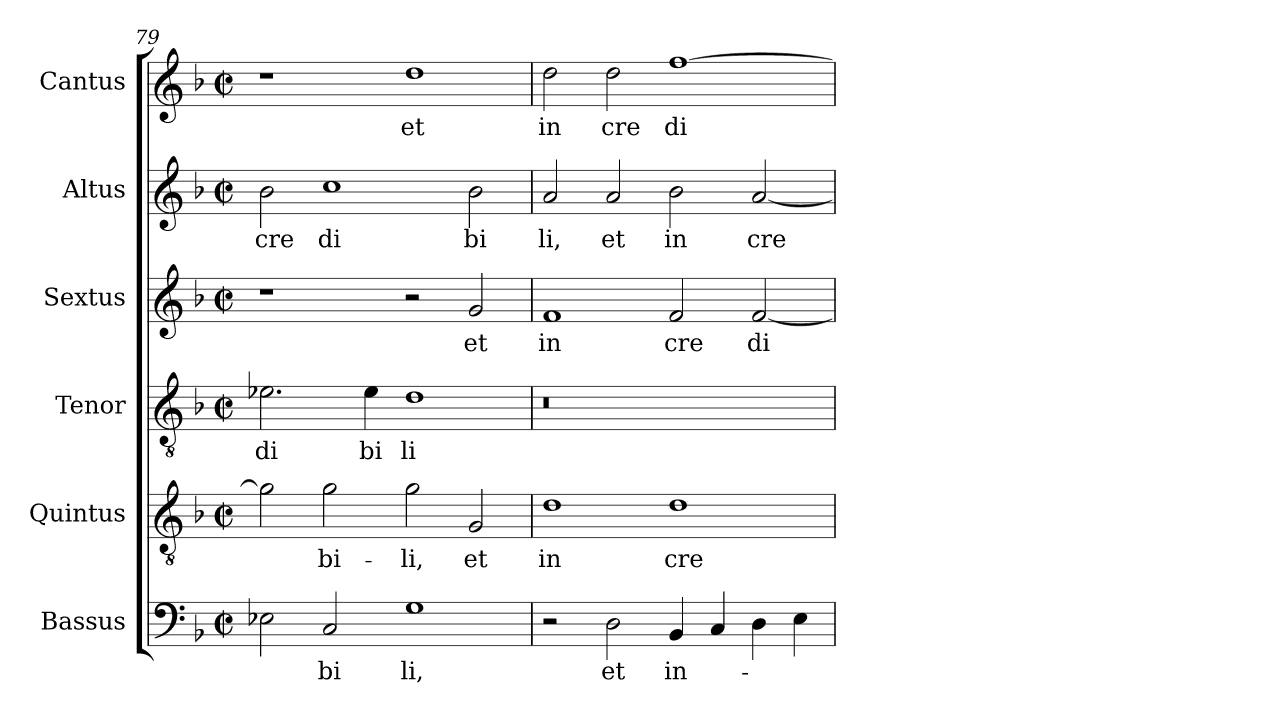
**kern	**text	**kern	**text	**kern	**text	**kern	**text	**kern	**text	**kern	**text
*part6	*part6	*part5	*part5	*part4	*part4	*part3	*part3	*part2	*part2	*part1	*part1
*staff6	*staff6	*staff5	*staff5	*staff4	*staff4	*staff3	*staff3	*staff2	*staff2	*staff1	*staff1
*I"Bassus	*	*I"Quintus	*	*I"Tenor	*	*I"Sextus	*	*I"Altus	*	*I"Cantus	*
*clefF4	*	*clefGv2	*	*clefGv2	*	*clefG2	*	*clefG2	*	*clefG2	*
*k[b-]	*	*k[b-]	*	*k[b-]	*	*k[b-]	*	*k[b-]	*	*k[b-]	*
*F:	*	*F:	*	*F:	*	*F:	*	*F:	*	*F:	*
*M2/2	*	*M2/2	*	*M2/2	*	*M2/2	*	*M2/2	*	*M2/2	*
*met(c|)	*	*met(c|)	*	*met(c|)	*	*met(c|)	*	*met(c|)	*	*met(c|)	*
=79	=79	=79	=79	=79	=79	=79	=79	=79	=79	=79	=79
!	!	!	!	!	!LO:LY:b:cj	!	!	!	!LO:LY:b:cj	!	!
2E-X\	.	2g\]	.	2.e-X\	di	1r	.	2b-\	cre	1r	.
!	!LO:LY:b:cj	!	!LO:LY:b:cj	!	!	!	!	!	!LO:LY:b:cj	!	!
2C/	bi	2g\	-bi-	.	.	.	.	1cc	di	.	.
!	!	!	!	!	!LO:LY:b:cj	!	!	!	!	!	!
.	.	.	.	4e-\	bi	.	.	.	.	.	.
!	!LO:LY:b:cj	!	!LO:LY:b:cj	!	!LO:LY:b:cj	!	!	!	!	!	!LO:LY:b:cj
1G	li,	2g\	-li,	1d	li	2r	.	.	.	1dd	et
!	!	!	!LO:LY:b:cj	!	!	!	!LO:LY:b:cj	!	!LO:LY:b:cj	!	!
.	.	2G/	et	.	.	2g/	et	2b-\	bi	.	.
!!LO:PB:g=z
=80	=80	=80	=80	=80	=80	=80	=80	=80	=80	=80	=80
!	!	!	!LO:LY:b:cj	!	!	!	!LO:LY:b:cj	!	!LO:LY:b:cj	!	!LO:LY:b:cj
2r	.	1d	in	0r	.	1f	in	2a/	li,	2dd\	in
!	!LO:LY:b:cj	!	!	!	!	!	!	!	!LO:LY:b:cj	!	!LO:LY:b:cj
2D\	et	.	.	.	.	.	.	2a/	et	2dd\	cre
!	!LO:LY:b:cj	!	!LO:LY:b:cj	!	!	!	!LO:LY:b:cj	!	!LO:LY:b:cj	!	!LO:LY:b:cj
4BB-/	in-	1d	cre	.	.	2f/	cre	2b-\	in	[>1ff	di
4C/	.	.	.	.	.	.	.	.	.	.	.
!	!	!	!	!	!	!	!LO:LY:b:cj	!	!LO:LY:b	!	!
4D\	.	.	.	.	.	[<2f/	di	[<2a/	cre	.	.
4E\	.	.	.	.	.	.	.	.	.	.	.
=	=	=	=	=	=	=	=	=	=	=	=
*-	*-	*-	*-	*-	*-	*-	*-	*-	*-	*-	*-
